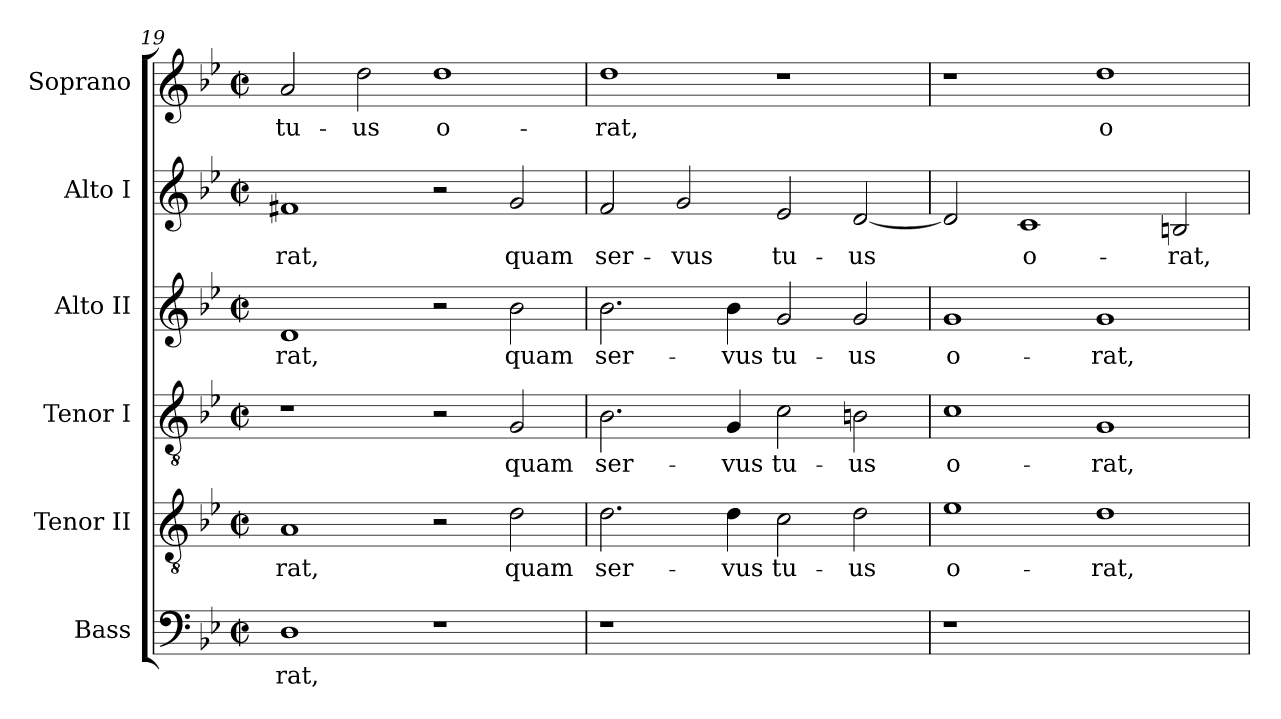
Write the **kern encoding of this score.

**kern	**text	**kern	**text	**kern	**text	**kern	**text	**kern	**text	**kern	**text
*part6	*part6	*part5	*part5	*part4	*part4	*part3	*part3	*part2	*part2	*part1	*part1
*staff6	*staff6	*staff5	*staff5	*staff4	*staff4	*staff3	*staff3	*staff2	*staff2	*staff1	*staff1
*I"Bass	*	*I"Tenor II	*	*I"Tenor I	*	*I"Alto II	*	*I"Alto I	*	*I"Soprano	*
*I'B	*	*	*	*I'T	*	*I'A	*	*	*	*	*
*clefF4	*	*clefGv2	*	*clefGv2	*	*clefG2	*	*clefG2	*	*clefG2	*
*k[b-e-]	*	*k[b-e-]	*	*k[b-e-]	*	*k[b-e-]	*	*k[b-e-]	*	*k[b-e-]	*
*B-:	*	*B-:	*	*B-:	*	*B-:	*	*B-:	*	*B-:	*
*M2/2	*	*M2/2	*	*M2/2	*	*M2/2	*	*M2/2	*	*M2/2	*
*met(c|)	*	*met(c|)	*	*met(c|)	*	*met(c|)	*	*met(c|)	*	*met(c|)	*
=19	=19	=19	=19	=19	=19	=19	=19	=19	=19	=19	=19
!	!LO:LY:b:color=#000000	!	!	!	!	!	!	!	!	!	!
!	!	!	!LO:LY:b:color=#000000	!	!	!	!	!	!	!	!
!	!	!	!	!	!	!	!LO:LY:b:color=#000000	!	!	!	!
!	!	!	!	!	!	!	!	!	!LO:LY:b:color=#000000	!	!
!	!	!	!	!	!	!	!	!	!	!	!LO:LY:b:color=#000000
1Di	-rat,	1Ai	-rat,	1r	.	1di	-rat,	1f#Xi	-rat,	2ai/	tu-
!	!	!	!	!	!	!	!	!	!	!	!LO:LY:b:color=#000000
.	.	.	.	.	.	.	.	.	.	2ddi\	-us
!	!	!	!	!	!	!	!	!	!	!	!LO:LY:b:color=#000000
1r	.	2r	.	2r	.	2r	.	2r	.	1ddi	o-
!	!	!	!LO:LY:b:color=#000000	!	!	!	!	!	!	!	!
!	!	!	!	!	!LO:LY:b:color=#000000	!	!	!	!	!	!
!	!	!	!	!	!	!	!LO:LY:b:color=#000000	!	!	!	!
!	!	!	!	!	!	!	!	!	!LO:LY:b:color=#000000	!	!
.	.	2di\	quam	2Gi/	quam	2b-i\	quam	2gi/	quam	.	.
=20	=20	=20	=20	=20	=20	=20	=20	=20	=20	=20	=20
!LO:N:vis=1	!	!	!	!	!	!	!	!	!	!	!
!	!	!	!LO:LY:b:color=#000000	!	!	!	!	!	!	!	!
!	!	!	!	!	!LO:LY:b:color=#000000	!	!	!	!	!	!
!	!	!	!	!	!	!	!LO:LY:b:color=#000000	!	!	!	!
!	!	!	!	!	!	!	!	!	!LO:LY:b:color=#000000	!	!
!	!	!	!	!	!	!	!	!	!	!	!LO:LY:b:color=#000000
1r	.	2.di\	ser-	2.B-i\	ser-	2.b-i\	ser-	2fi/	ser-	1ddi	-rat,
!	!	!	!	!	!	!	!	!	!LO:LY:b:color=#000000	!	!
.	.	.	.	.	.	.	.	2gi/	-vus	.	.
!	!	!	!LO:LY:b:color=#000000	!	!	!	!	!	!	!	!
!	!	!	!	!	!LO:LY:b:color=#000000	!	!	!	!	!	!
!	!	!	!	!	!	!	!LO:LY:b:color=#000000	!	!	!	!
.	.	4di\	-vus	4Gi/	-vus	4b-i\	-vus	.	.	.	.
!	!	!	!LO:LY:b:color=#000000	!	!	!	!	!	!	!	!
!	!	!	!	!	!LO:LY:b:color=#000000	!	!	!	!	!	!
!	!	!	!	!	!	!	!LO:LY:b:color=#000000	!	!	!	!
!	!	!	!	!	!	!	!	!	!LO:LY:b:color=#000000	!	!
1ryy	.	2ci\	tu-	2ci\	tu-	2gi/	tu-	2e-i/	tu-	1r	.
!	!	!	!LO:LY:b:color=#000000	!	!	!	!	!	!	!	!
!	!	!	!	!	!LO:LY:b:color=#000000	!	!	!	!	!	!
!	!	!	!	!	!	!	!LO:LY:b:color=#000000	!	!	!	!
!	!	!	!	!	!	!	!	!	!LO:LY:b:color=#000000	!	!
.	.	2di\	-us	2Bni\	-us	2gi/	-us	[<2di/	-us	.	.
=21	=21	=21	=21	=21	=21	=21	=21	=21	=21	=21	=21
!LO:N:vis=1	!	!	!	!	!	!	!	!	!	!	!
!	!	!	!LO:LY:b:color=#000000	!	!	!	!	!	!	!	!
!	!	!	!	!	!LO:LY:b:color=#000000	!	!	!	!	!	!
!	!	!	!	!	!	!	!LO:LY:b:color=#000000	!	!	!	!
1r	.	1e-i	o-	1ci	o-	1gi	o-	2di/]	.	1r	.
!	!	!	!	!	!	!	!	!	!LO:LY:b:color=#000000	!	!
.	.	.	.	.	.	.	.	1ci	o-	.	.
!	!	!	!LO:LY:b:color=#000000	!	!	!	!	!	!	!	!
!	!	!	!	!	!LO:LY:b:color=#000000	!	!	!	!	!	!
!	!	!	!	!	!	!	!LO:LY:b:color=#000000	!	!	!	!
!	!	!	!	!	!	!	!	!	!	!	!LO:LY:b:color=#000000
1ryy	.	1di	-rat,	1Gi	-rat,	1gi	-rat,	.	.	1ddi	o-
!	!	!	!	!	!	!	!	!	!LO:LY:b:color=#000000	!	!
.	.	.	.	.	.	.	.	2Bni/	-rat,	.	.
=	=	=	=	=	=	=	=	=	=	=	=
*-	*-	*-	*-	*-	*-	*-	*-	*-	*-	*-	*-
